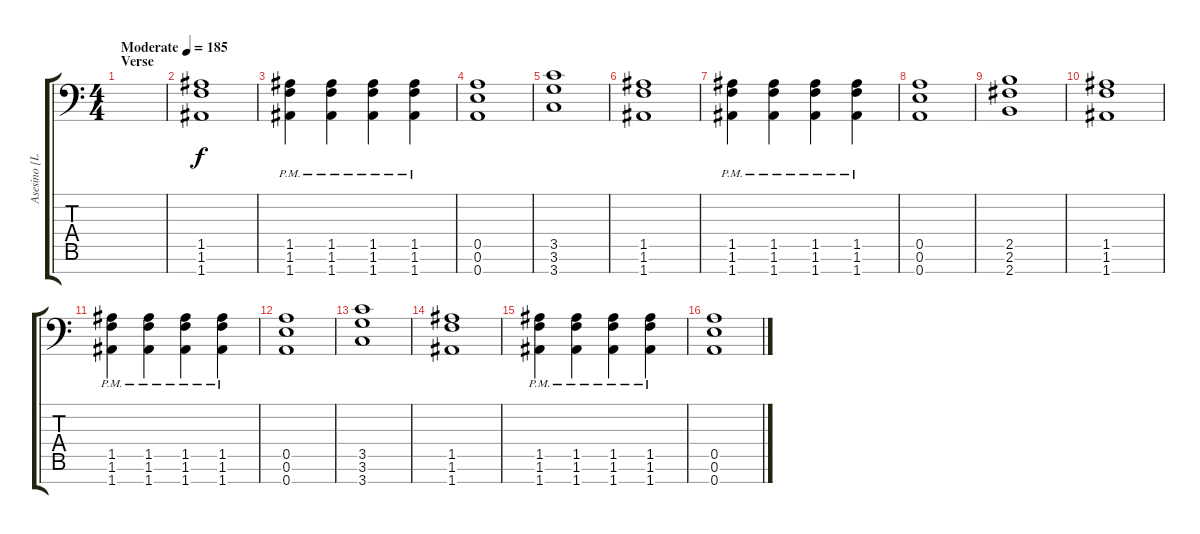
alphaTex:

\track ("Asesino [Left Channel]" "Asesino [L") {instrument distortionguitar}
\staff {score tabs}
\tuning (E4 B3 G3 D3 A2 E2 A1) {hide}
\ts (4 4)
\section ("" "Verse")
\tempo (185 "Moderate")
\clef f4
\ks c
|
(1.5 1.6 1.7).1 |
(1.5{pm} 1.6{pm} 1.7{pm}).4 (1.5{pm} 1.6{pm} 1.7{pm}).4 (1.5{pm} 1.6{pm} 1.7{pm}).4 (1.5{pm} 1.6{pm} 1.7{pm}).4 |
(0.5 0.6 0.7).1 |
(3.5 3.6 3.7).1 |
(1.5 1.6 1.7).1 |
(1.5{pm} 1.6{pm} 1.7{pm}).4 (1.5{pm} 1.6{pm} 1.7{pm}).4 (1.5{pm} 1.6{pm} 1.7{pm}).4 (1.5{pm} 1.6{pm} 1.7{pm}).4 |
(0.5 0.6 0.7).1 |
(2.5 2.6 2.7).1 |
(1.5 1.6 1.7).1 |
(1.5{pm} 1.6{pm} 1.7{pm}).4 (1.5{pm} 1.6{pm} 1.7{pm}).4 (1.5{pm} 1.6{pm} 1.7{pm}).4 (1.5{pm} 1.6{pm} 1.7{pm}).4 |
(0.5 0.6 0.7).1 |
(3.5 3.6 3.7).1 |
(1.5 1.6 1.7).1 |
(1.5{pm} 1.6{pm} 1.7{pm}).4 (1.5{pm} 1.6{pm} 1.7{pm}).4 (1.5{pm} 1.6{pm} 1.7{pm}).4 (1.5{pm} 1.6{pm} 1.7{pm}).4 |
(0.5 0.6 0.7).1
